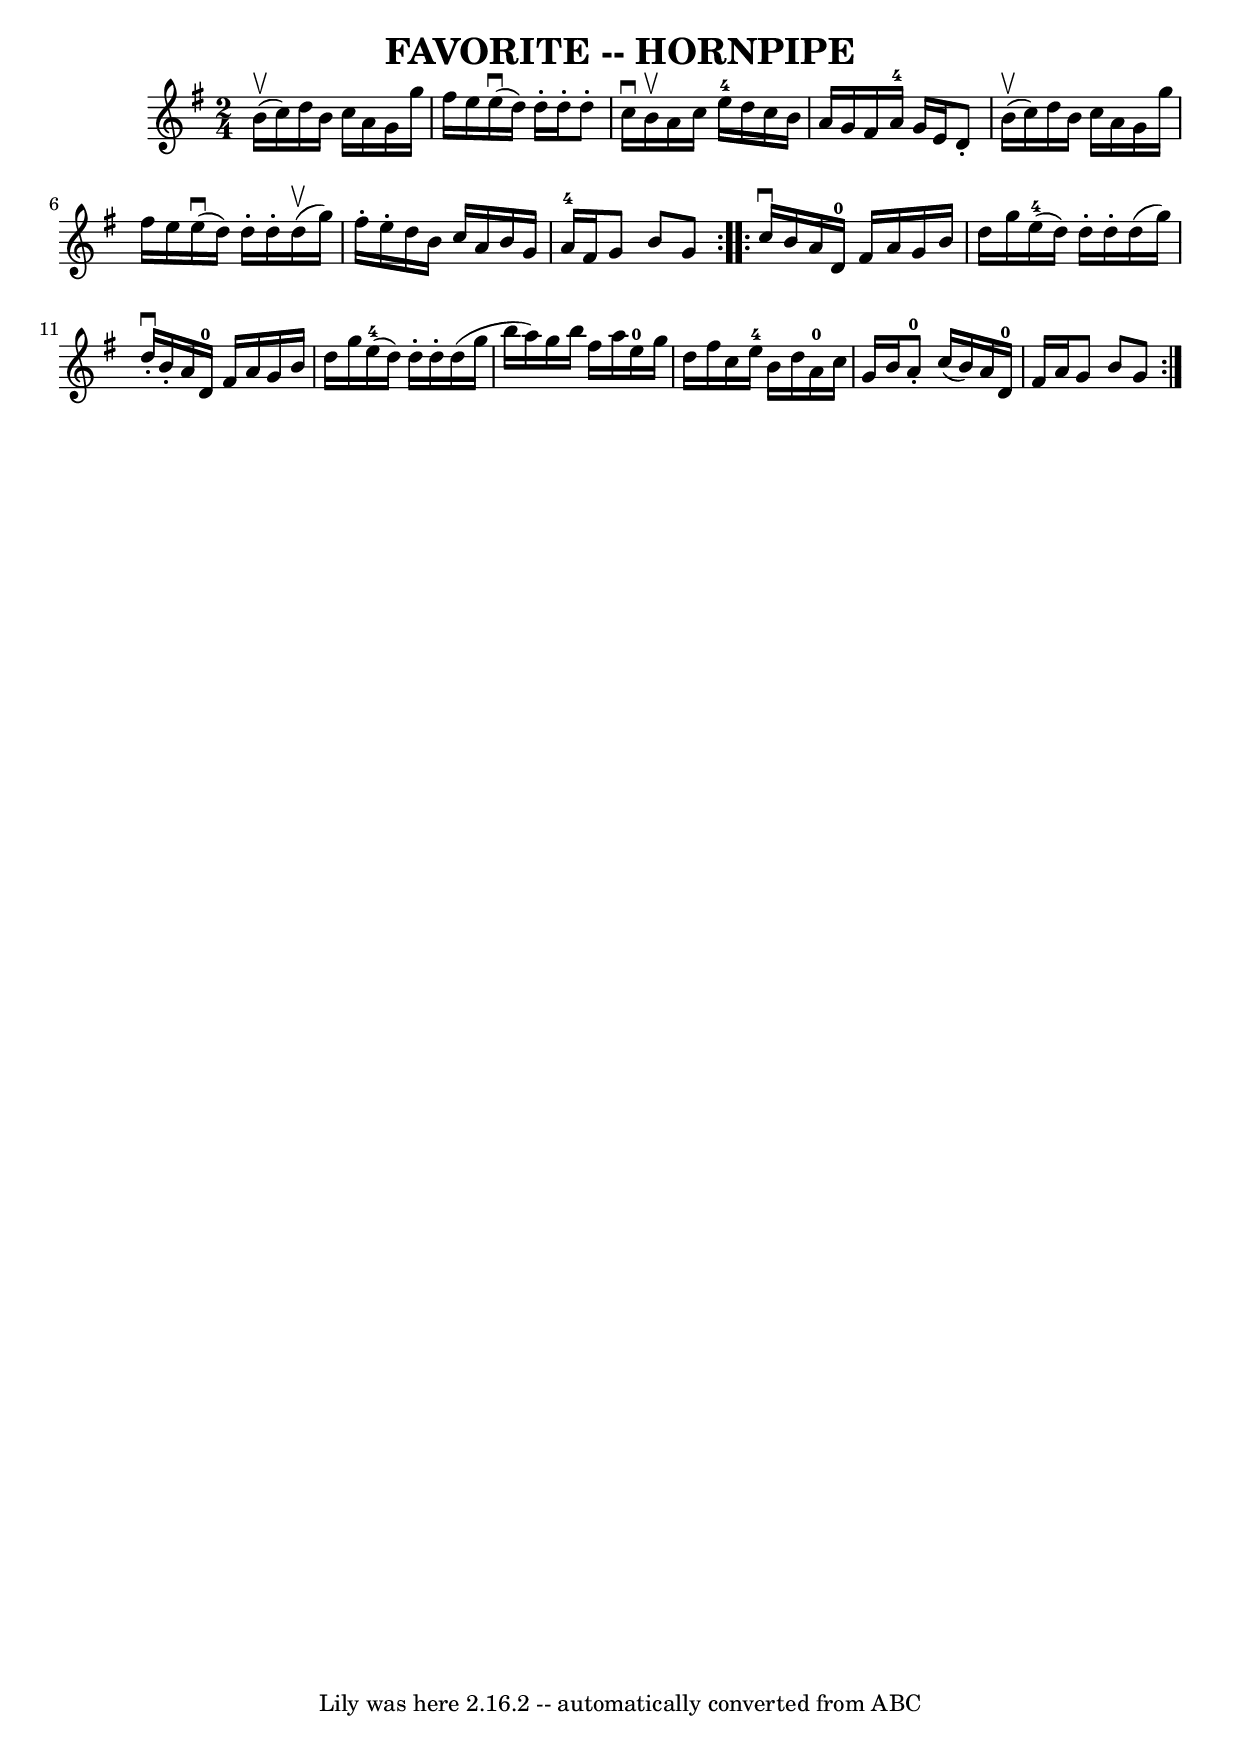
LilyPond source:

\version "2.16.2"
\include "Mammoth.ily"
\header {
  %% book = "Cole's 1000 Fiddle Tunes"
  crossRefNumber = "1"
  footnotes = ""
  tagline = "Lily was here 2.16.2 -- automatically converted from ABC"
  title = "FAVORITE -- HORNPIPE"

}
voicedefault =  {



  \repeat volta 2 {

    \time 2/4 
    \key g \major
    b'16 (^\upbow c''16)       |
    d''16    
    b'16 c''16 a'16 g'16 g''16 fis''16 e''16    |
    
    e''16 (^\downbow d''16) d''16-. d''16-. d''8-. c''16^\downbow  
    b'16^\upbow   |
    a'16 c''16 e''16-4 d''16 c''16 b'16 
    a'16 g'16    |
    fis'16 a'16-4 g'16 e'16 d'8-.     
    b'16 (^\upbow c''16)   |
    |
    d''16 b'16 c''16    
    a'16 g'16 g''16 fis''16 e''16    |
    e''16 (^\downbow   
    d''16) d''16-. d''16-. d''16 (^\upbow g''16) fis''16-.   
    e''16-.   |
    d''16 b'16 c''16 a'16 b'16 g'16 a'16-4 fis'16    |
    g'8 b'8 g'8    
  }     
  \repeat volta 2 {
    
    c''16^\downbow b'16        |
    a'16 d'16-0 fis'16 a'16    
    g'16 b'16 d''16 g''16    |
    e''16-4(d''16) d''16-. d''16-. d''16 (g''16) d''16^\downbow-. b'16-.   |
    
    a'16 d'16-0 fis'16 a'16 g'16 b'16 d''16 g''16    
    |
    e''16-4(d''16) d''16-. d''16-. d''16 (g''16    
    b''16 a''16)   |
    |
    g''16 b''16 fis''16 a''16 
    e''16-0 g''16 d''16 fis''16    |
    c''16 e''16-4   
    b'16 d''16 a'16-0 c''16 g'16 b'16    |
    a'8-0-. 
    c''16 (b'16) a'16 d'16-0 fis'16 a'16    |
    g'8    
    b'8 g'8    
  }   

}

\score{
  <<

    \context Staff="default"
    {
      \voicedefault 
      
    }

  >>
  \layout {
    
  }
  \midi {
  }

}
